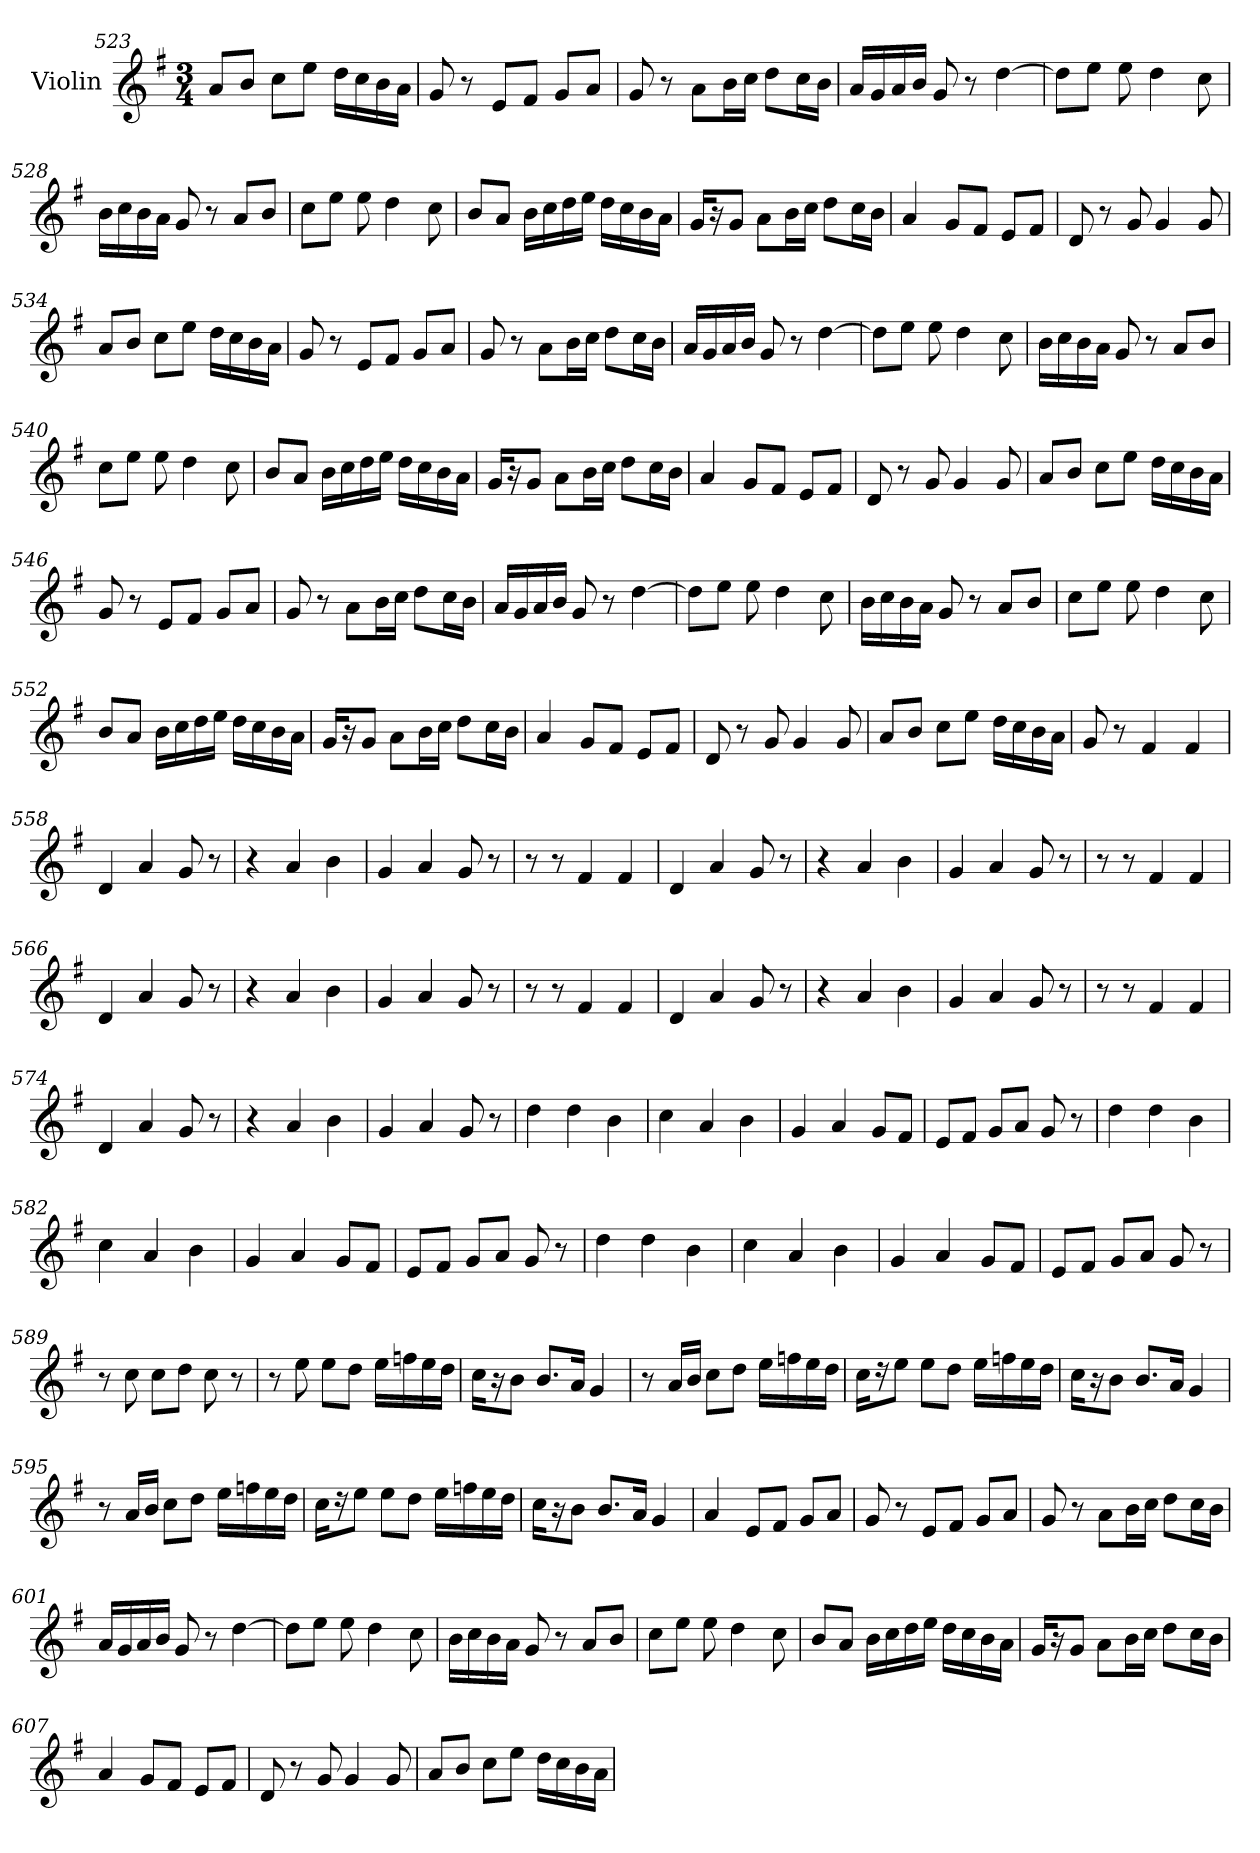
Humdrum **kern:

**kern
*part1
*staff1
*I"Violin
!!LO:LB:g=z
*clefG2
*k[f#]
*G:
*M3/4
=523
8a/L
8b/J
8cc\L
8eei\J
16ddi\LL
16cci\
16b\
16a\JJ
=524
8g/
8r
8ej/L
8f#j/J
8gj/L
8a/J
=525
8g/
8r
8a\L
16b\L
16cc\JJ
8dd\L
16cc\L
16b\JJ
=526
16a/LL
16g/
16a/
16b/JJ
8g/
8r
[4dd\
=527
8dd\L]
8ee\J
8eei\
4ddi\
8cci\
!!LO:LB:g=z
=528
16b\LL
16cc\
16bZ\
16aZ\JJ
8gZ/
8r
8a/L
8b/J
=529
8cc\L
8ee\J
8eei\
4ddi\
8cci\
=530
8b/L
8a/J
16b\LL
16cc\
16dd\
16eei\JJ
16ddi\LL
16cci\
16b\
16a\JJ
=531
16g/KL
16r
8g/J
8a\L
16b\L
16cc\JJ
8dd\L
16cc\L
16b\JJ
=532
4a/
8g/L
8f#/J
8e/L
8f#/J
!!LO:LB:g=z
=533
8d/
8r
8g/
4g/
8g/
=534
8a/L
8b/J
8cc\L
8eei\J
16ddi\LL
16cci\
16b\
16a\JJ
=535
8g/
8r
8ej/L
8f#j/J
8gj/L
8a/J
=536
8g/
8r
8a\L
16b\L
16cc\JJ
8dd\L
16cc\L
16b\JJ
=537
16a/LL
16g/
16a/
16b/JJ
8g/
8r
[4dd\
!!LO:LB:g=z
=538
8dd\L]
8ee\J
8eei\
4ddi\
8cci\
=539
16b\LL
16cc\
16bZ\
16aZ\JJ
8gZ/
8r
8a/L
8b/J
=540
8cc\L
8ee\J
8eei\
4ddi\
8cci\
=541
8b/L
8a/J
16b\LL
16cc\
16dd\
16eei\JJ
16ddi\LL
16cci\
16b\
16a\JJ
=542
16g/KL
16r
8g/J
8a\L
16b\L
16cc\JJ
8dd\L
16cc\L
16b\JJ
!!LO:LB:g=z
=543
4a/
8g/L
8f#/J
8e/L
8f#/J
=544
8d/
8r
8g/
4g/
8g/
=545
8a/L
8b/J
8cc\L
8eei\J
16ddi\LL
16cci\
16b\
16a\JJ
=546
8g/
8r
8ej/L
8f#j/J
8gj/L
8a/J
=547
8g/
8r
8a\L
16b\L
16cc\JJ
8dd\L
16cc\L
16b\JJ
!!LO:LB:g=z
=548
16a/LL
16g/
16a/
16b/JJ
8g/
8r
[4dd\
=549
8dd\L]
8ee\J
8eei\
4ddi\
8cci\
=550
16b\LL
16cc\
16bZ\
16aZ\JJ
8gZ/
8r
8a/L
8b/J
=551
8cc\L
8ee\J
8eei\
4ddi\
8cci\
=552
8b/L
8a/J
16b\LL
16cc\
16dd\
16eei\JJ
16ddi\LL
16cci\
16b\
16a\JJ
!!LO:PB:g=z
=553
16g/KL
16r
8g/J
8a\L
16b\L
16cc\JJ
8dd\L
16cc\L
16b\JJ
=554
4a/
8g/L
8f#/J
8e/L
8f#/J
=555
8d/
8r
8g/
4g/
8g/
=556
8a/L
8b/J
8cc\L
8eei\J
16ddi\LL
16cci\
16b\
16a\JJ
=557
8g/
8r
4f#/
4f#/
=558
4d/
4a/
8g/
8r
!!LO:LB:g=z
=559
4r
4a/
4b\
=560
4g/
4a/
8g/
8r
=561
8r
8r
4f#/
4f#/
=562
4d/
4a/
8g/
8r
=563
4r
4a/
4b\
=564
4g/
4a/
8g/
8r
=565
8r
8r
4f#/
4f#/
!!LO:LB:g=z
=566
4d/
4a/
8g/
8r
=567
4r
4a/
4b\
=568
4g/
4a/
8g/
8r
=569
8r
8r
4f#/
4f#/
=570
4d/
4a/
8g/
8r
=571
4r
4a/
4b\
=572
4g/
4a/
8g/
8r
!!LO:LB:g=z
=573
8r
8r
4f#/
4f#/
=574
4d/
4a/
8g/
8r
=575
4r
4a/
4b\
=576
4g/
4a/
8g/
8r
=577
4dd\
4dd\
4b\
=578
4cc\
4a/
4b\
=579
4g/
4a/
8g/L
8f#/J
!!LO:LB:g=z
=580
8ej/L
8f#j/J
8gj/L
8a/J
8g/
8r
=581
4dd\
4dd\
4b\
=582
4cc\
4a/
4b\
=583
4g/
4a/
8g/L
8f#/J
=584
8ej/L
8f#j/J
8gj/L
8a/J
8g/
8r
=585
4dd\
4dd\
4b\
=586
4cc\
4a/
4b\
!!LO:LB:g=z
=587
4g/
4a/
8g/L
8f#/J
=588
8ej/L
8f#j/J
8gj/L
8a/J
8g/
8r
=589
8r
8cc\
8cc\L
8dd\J
8cc\
8r
=590
8r
8ee\
8ee\L
8dd\J
16ee\LL
16ffnV\
16eeV\
16ddV\JJ
=591
16cc\KL
16r
8b\J
8.bZ/L
16aZ/Jk
4gZ/
!!LO:LB:g=z
=592
8r
16a/LL
16b/JJ
8cc\L
8dd\J
16ee\LL
16ffnV\
16eeV\
16ddV\JJ
=593
16cc\KL
16r
8ee\J
8ee\L
8dd\J
16ee\LL
16ffnV\
16eeV\
16ddV\JJ
=594
16cc\KL
16r
8b\J
8.bZ/L
16aZ/Jk
4gZ/
=595
8r
16a/LL
16b/JJ
8cc\L
8dd\J
16ee\LL
16ffnV\
16eeV\
16ddV\JJ
!!LO:LB:g=z
=596
16cc\KL
16r
8ee\J
8ee\L
8dd\J
16ee\LL
16ffnV\
16eeV\
16ddV\JJ
=597
16cc\KL
16r
8b\J
8.bZ/L
16aZ/Jk
4gZ/
=598
4a/
8ej/L
8f#j/J
8gj/L
8a/J
=599
8g/
8r
8ej/L
8f#j/J
8gj/L
8a/J
=600
8g/
8r
8a\L
16b\L
16cc\JJ
8dd\L
16cc\L
16b\JJ
!!LO:PB:g=z
=601
16a/LL
16g/
16a/
16b/JJ
8g/
8r
[4dd\
=602
8dd\L]
8ee\J
8eei\
4ddi\
8cci\
=603
16b\LL
16cc\
16bZ\
16aZ\JJ
8gZ/
8r
8a/L
8b/J
=604
8cc\L
8ee\J
8eei\
4ddi\
8cci\
=605
8b/L
8a/J
16b\LL
16cc\
16dd\
16eei\JJ
16ddi\LL
16cci\
16b\
16a\JJ
!!LO:LB:g=z
=606
16g/KL
16r
8g/J
8a\L
16b\L
16cc\JJ
8dd\L
16cc\L
16b\JJ
=607
4a/
8g/L
8f#/J
8e/L
8f#/J
=608
8d/
8r
8g/
4g/
8g/
=609
8a/L
8b/J
8cc\L
8eei\J
16ddi\LL
16cci\
16b\
16a\JJ
=
*-
